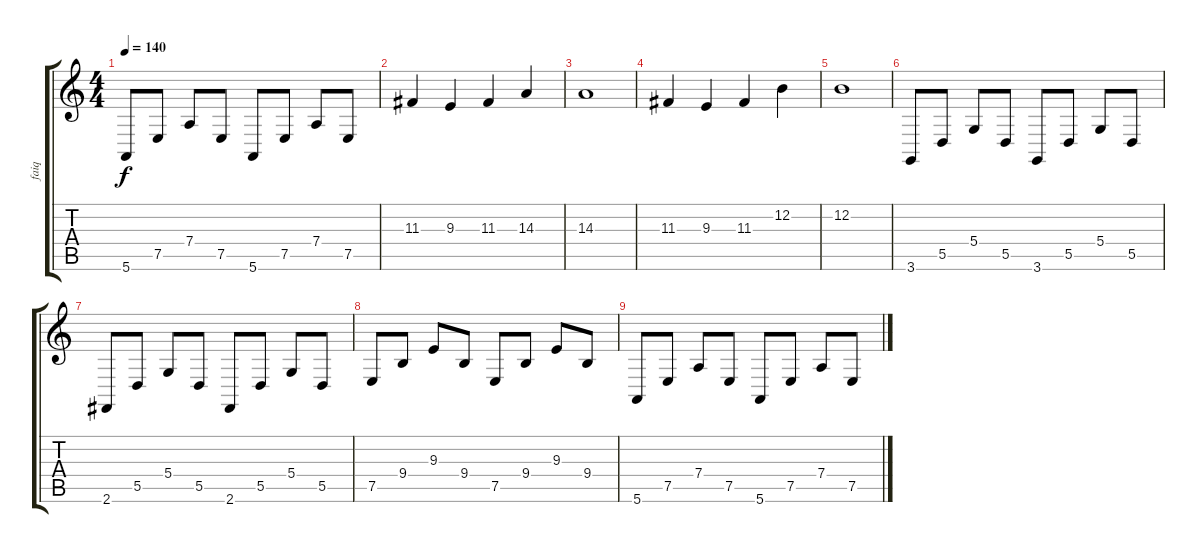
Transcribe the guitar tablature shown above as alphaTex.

\track ("faiq" "faiq") {instrument brightacousticpiano}
\staff {score tabs}
\tuning (E4 B3 G3 D3 A2 E2) {hide}
\ts (4 4)
\tempo 140
\clef g2
\ks c
5.6.8{dy f} 7.5.8 7.4.8 7.5.8 5.6.8 7.5.8 7.4.8 7.5.8 |
11.3.4 9.3.4 11.3.4 14.3.4 |
14.3.1 |
11.3.4 9.3.4 11.3.4 12.2.4 |
12.2.1 |
3.6.8 5.5.8 5.4.8 5.5.8 3.6.8 5.5.8 5.4.8 5.5.8 |
2.6.8 5.5.8 5.4.8 5.5.8 2.6.8 5.5.8 5.4.8 5.5.8 |
7.5.8 9.4.8 9.3.8 9.4.8 7.5.8 9.4.8 9.3.8 9.4.8 |
5.6.8 7.5.8 7.4.8 7.5.8 5.6.8 7.5.8 7.4.8 7.5.8
